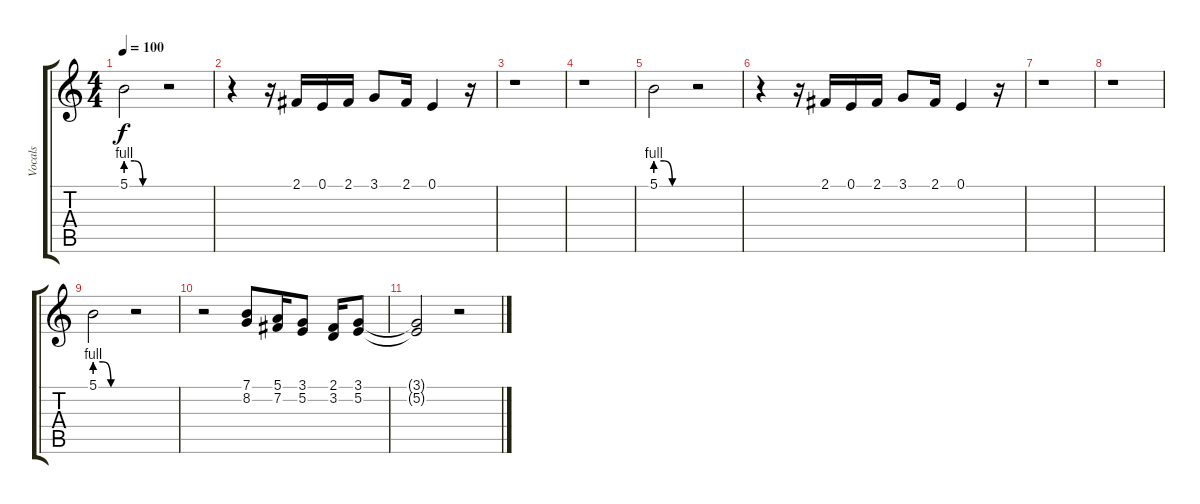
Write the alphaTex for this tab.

\track ("Vocals" "Vocals") {instrument violin}
\staff {score tabs}
\tuning (E4 B3 G3 D3 A2 E2) {hide}
\ts (4 4)
\tempo 100
\clef g2
\ks c
5.1{be (custom 0 4 15 4 30 0 60 0)}.2{dy f} r.2 |
r.4 r.16 2.1.16 0.1.16 2.1.16 3.1.8 2.1.16 0.1.4 r.16 |
r.1 |
r.1 |
5.1{be (custom 0 4 15 4 30 0 60 0)}.2 r.2 |
r.4 r.16 2.1.16 0.1.16 2.1.16 3.1.8 2.1.16 0.1.4 r.16 |
r.1 |
r.1 |
5.1{be (custom 0 4 15 4 30 0 60 0)}.2 r.2 |
r.2 (7.1 8.2).8 (5.1 7.2).16 (3.1 5.2).8 (2.1 3.2).16 (3.1 5.2).8 |
(3.1{t} 5.2{t}).2 r.2
